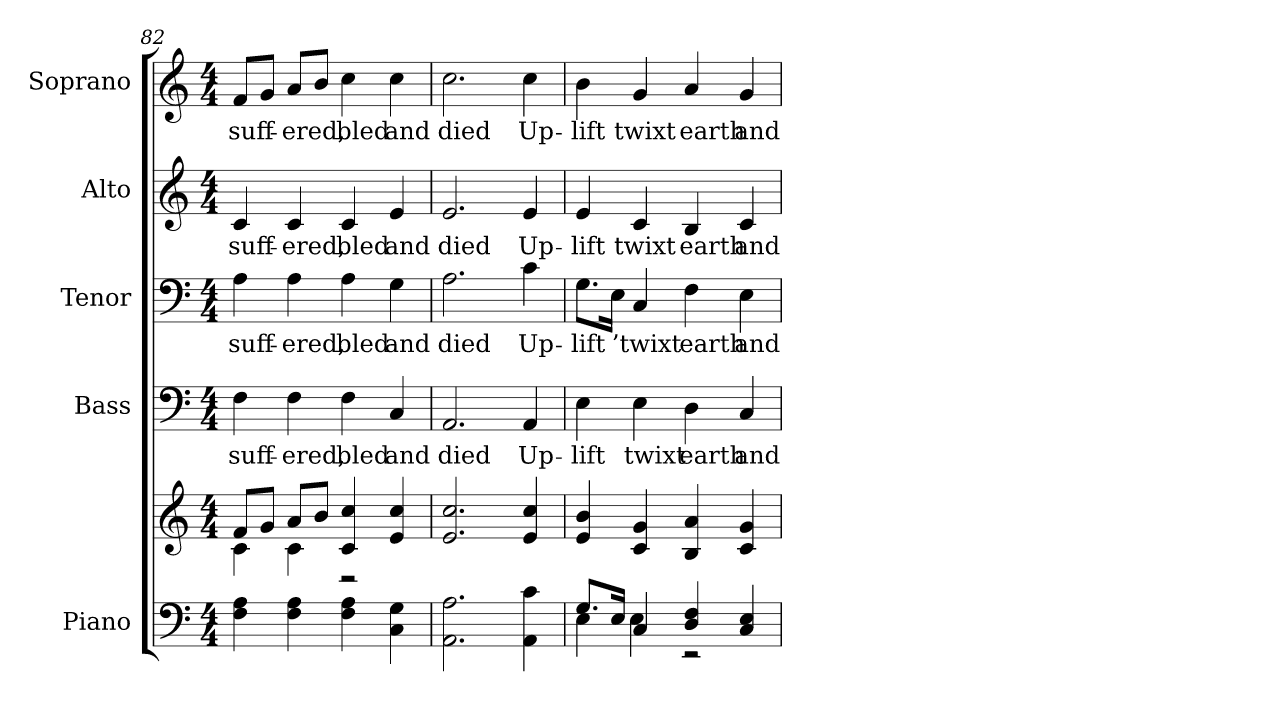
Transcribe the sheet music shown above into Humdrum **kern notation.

**kern	**kern	**kern	**text	**kern	**text	**kern	**text	**kern	**text
*part5	*part5	*part4	*part4	*part3	*part3	*part2	*part2	*part1	*part1
*staff6	*staff5	*staff4	*staff4	*staff3	*staff3	*staff2	*staff2	*staff1	*staff1
*I"Piano	*	*I"Bass	*	*I"Tenor	*	*I"Alto	*	*I"Soprano	*
*I'Pno.	*	*I'B.	*	*I'T.	*	*I'A.	*	*I'S.	*
*clefF4	*clefG2	*clefF4	*	*clefF4	*	*clefG2	*	*clefG2	*
*k[]	*k[]	*k[]	*	*k[]	*	*k[]	*	*k[]	*
*C:	*C:	*C:	*	*C:	*	*C:	*	*C:	*
*M4/4	*M4/4	*M4/4	*	*M4/4	*	*M4/4	*	*M4/4	*
=82	=82	=82	=82	=82	=82	=82	=82	=82	=82
*	*^	*	*	*	*	*	*	*	*
!	!	!	!	!LO:LY:b:color=#000000	!	!	!	!	!	!
!	!	!	!	!	!	!LO:LY:b:color=#000000	!	!	!	!
!	!	!	!	!	!	!	!	!LO:LY:b:color=#000000	!	!
!	!	!	!	!	!	!	!	!	!	!LO:LY:b:color=#000000
4Fi\ 4Ai	8fi/L	4ci\	4Fi\	suff-	4Ai\	suff-	4ci/	suff-	8fi/L	suff-
.	8gi/J	.	.	.	.	.	.	.	8gi/J	.
!	!	!	!	!LO:LY:b:color=#000000	!	!	!	!	!	!
!	!	!	!	!	!	!LO:LY:b:color=#000000	!	!	!	!
!	!	!	!	!	!	!	!	!LO:LY:b:color=#000000	!	!
!	!	!	!	!	!	!	!	!	!	!LO:LY:b:color=#000000
4Fi\ 4Ai	8ai/L	4ci\	4Fi\	-ered,	4Ai\	-ered,	4ci/	-ered,	8ai/L	-ered,
.	8bi/J	.	.	.	.	.	.	.	8bi/J	.
!	!	!	!	!LO:LY:b:color=#000000	!	!	!	!	!	!
!	!	!	!	!	!	!LO:LY:b:color=#000000	!	!	!	!
!	!	!	!	!	!	!	!	!LO:LY:b:color=#000000	!	!
!	!	!	!	!	!	!	!	!	!	!LO:LY:b:color=#000000
4Fi\ 4Ai	4ci/ 4cci	2r	4Fi\	bled	4Ai\	bled	4ci/	bled	4cci\	bled
!	!	!	!	!LO:LY:b:color=#000000	!	!	!	!	!	!
!	!	!	!	!	!	!LO:LY:b:color=#000000	!	!	!	!
!	!	!	!	!	!	!	!	!LO:LY:b:color=#000000	!	!
!	!	!	!	!	!	!	!	!	!	!LO:LY:b:color=#000000
4Ci\ 4Gi	4ei/ 4cci	.	4Ci/	and	4Gi\	and	4ei/	and	4cci\	and
*	*v	*v	*	*	*	*	*	*	*	*
=83	=83	=83	=83	=83	=83	=83	=83	=83	=83
!	!	!	!LO:LY:b:color=#000000	!	!	!	!	!	!
!	!	!	!	!	!LO:LY:b:color=#000000	!	!	!	!
!	!	!	!	!	!	!	!LO:LY:b:color=#000000	!	!
!	!	!	!	!	!	!	!	!	!LO:LY:b:color=#000000
2.AAi\ 2.Ai	2.ei/ 2.cci	2.AAi/	died	2.Ai\	died	2.ei/	died	2.cci\	died
!	!	!	!LO:LY:b:color=#000000	!	!	!	!	!	!
!	!	!	!	!	!LO:LY:b:color=#000000	!	!	!	!
!	!	!	!	!	!	!	!LO:LY:b:color=#000000	!	!
!	!	!	!	!	!	!	!	!	!LO:LY:b:color=#000000
4AAi\ 4ci	4ei/ 4cci	4AAi/	Up-	4ci\	Up-	4ei/	Up-	4cci\	Up-
=84	=84	=84	=84	=84	=84	=84	=84	=84	=84
*^	*	*	*	*	*	*	*	*	*
!	!	!	!	!LO:LY:b:color=#000000	!	!	!	!	!	!
!	!	!	!	!	!	!LO:LY:b:color=#000000	!	!	!	!
!	!	!	!	!	!	!	!	!LO:LY:b:color=#000000	!	!
!	!	!	!	!	!	!	!	!	!	!LO:LY:b:color=#000000
8.Gi/L	4Ei\	4ei/ 4bi	4Ei\	-lift	8.Gi\L	-lift	4ei/	-lift	4bi\	-lift
16Ei/Jk	.	.	.	.	16Ei\Jk	.	.	.	.	.
!	!	!	!	!LO:LY:b:color=#000000	!	!	!	!	!	!
!	!	!	!	!	!	!LO:LY:b:color=#000000	!	!	!	!
!	!	!	!	!	!	!	!	!LO:LY:b:color=#000000	!	!
!	!	!	!	!	!	!	!	!	!	!LO:LY:b:color=#000000
4Ci/	4Ei\	4ci/ 4gi	4Ei\	twixt	4Ci/	’twixt	4ci/	twixt	4gi/	twixt
!	!	!	!	!LO:LY:b:color=#000000	!	!	!	!	!	!
!	!	!	!	!	!	!LO:LY:b:color=#000000	!	!	!	!
!	!	!	!	!	!	!	!	!LO:LY:b:color=#000000	!	!
!	!	!	!	!	!	!	!	!	!	!LO:LY:b:color=#000000
4Di/ 4Fi	2r	4Bi/ 4ai	4Di\	earth	4Fi\	earth	4Bi/	earth	4ai/	earth
!	!	!	!	!LO:LY:b:color=#000000	!	!	!	!	!	!
!	!	!	!	!	!	!LO:LY:b:color=#000000	!	!	!	!
!	!	!	!	!	!	!	!	!LO:LY:b:color=#000000	!	!
!	!	!	!	!	!	!	!	!	!	!LO:LY:b:color=#000000
4Ci/ 4Ei	.	4ci/ 4gi	4Ci/	and	4Ei\	and	4ci/	and	4gi/	and
*v	*v	*	*	*	*	*	*	*	*	*
=	=	=	=	=	=	=	=	=	=
*-	*-	*-	*-	*-	*-	*-	*-	*-	*-
